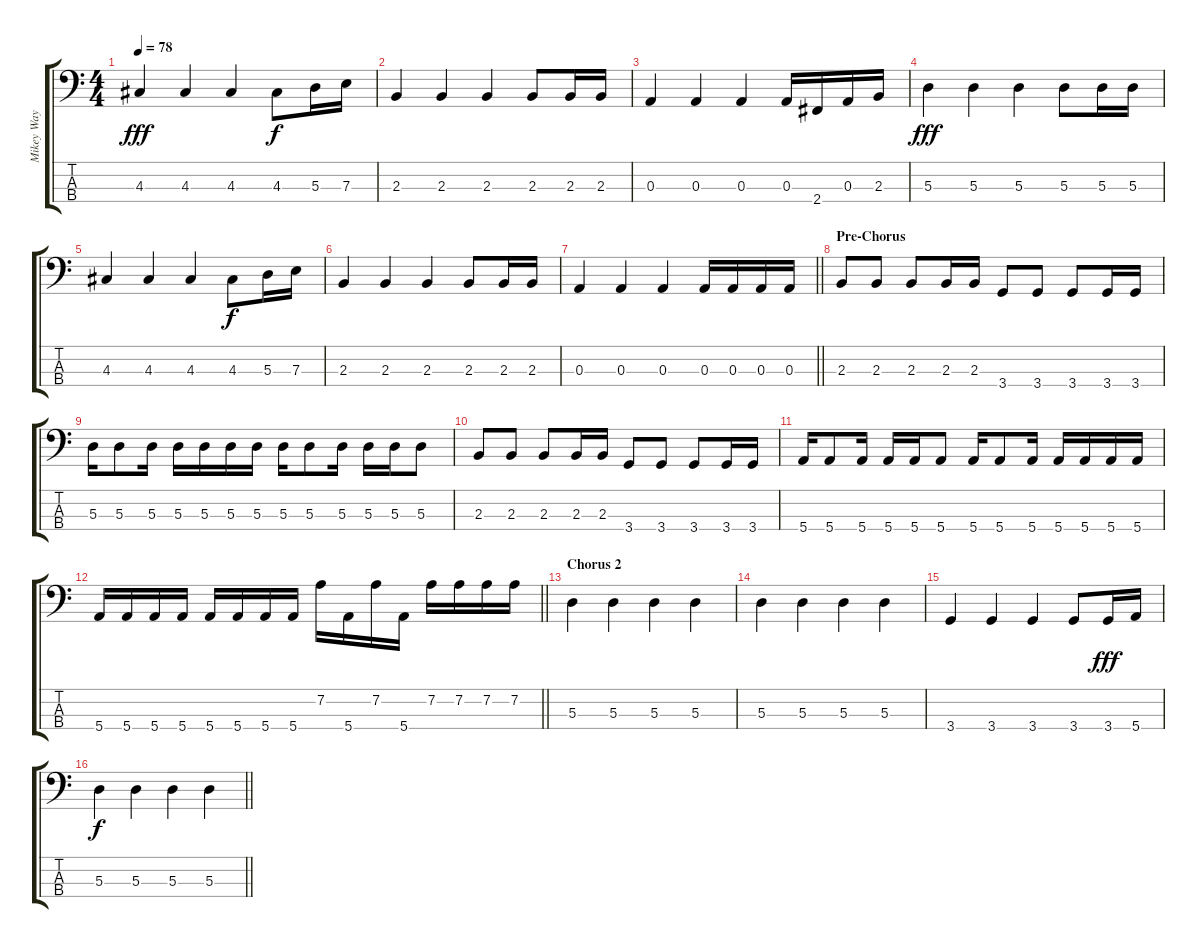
\track ("Mikey Way [Bass]" "Mikey Way ") {instrument electricbasspick}
\staff {score tabs}
\tuning (G2 D2 A1 E1) {hide}
\ts (4 4)
\tempo 78
\clef f4
\ks c
4.3.4{dy fff} 4.3.4 4.3.4 4.3.8{dy f} 5.3.16 7.3.16 |
2.3.4 2.3.4 2.3.4 2.3.8 2.3.16 2.3.16 |
0.3.4 0.3.4 0.3.4 0.3.16 2.4.16 0.3.16 2.3.16 |
5.3.4{dy fff} 5.3.4 5.3.4 5.3.8 5.3.16 5.3.16 |
4.3.4 4.3.4 4.3.4 4.3.8{dy f} 5.3.16 7.3.16 |
2.3.4 2.3.4 2.3.4 2.3.8 2.3.16 2.3.16 |
\barLineRight lightlight
0.3.4 0.3.4 0.3.4 0.3.16 0.3.16 0.3.16 0.3.16 |
\section ("" "Pre-Chorus")
2.3.8 2.3.8 2.3.8 2.3.16 2.3.16 3.4.8 3.4.8 3.4.8 3.4.16 3.4.16 |
5.3.16 5.3.8 5.3.16 5.3.16 5.3.16 5.3.16 5.3.16 5.3.16 5.3.8 5.3.16 5.3.16 5.3.16 5.3.8 |
2.3.8 2.3.8 2.3.8 2.3.16 2.3.16 3.4.8 3.4.8 3.4.8 3.4.16 3.4.16 |
5.4.16 5.4.8 5.4.16 5.4.16 5.4.16 5.4.8 5.4.16 5.4.8 5.4.16 5.4.16 5.4.16 5.4.16 5.4.16 |
\barLineRight lightlight
5.4.16 5.4.16 5.4.16 5.4.16 5.4.16 5.4.16 5.4.16 5.4.16 7.2.16 5.4.16 7.2.16 5.4.16 7.2.16 7.2.16 7.2.16 7.2.16 |
\section ("" "Chorus 2")
5.3.4 5.3.4 5.3.4 5.3.4 |
5.3.4 5.3.4 5.3.4 5.3.4 |
3.4.4 3.4.4 3.4.4 3.4.8 3.4.16{dy fff} 5.4.16 |
\barLineRight lightlight
5.3.4{dy f} 5.3.4 5.3.4 5.3.4
